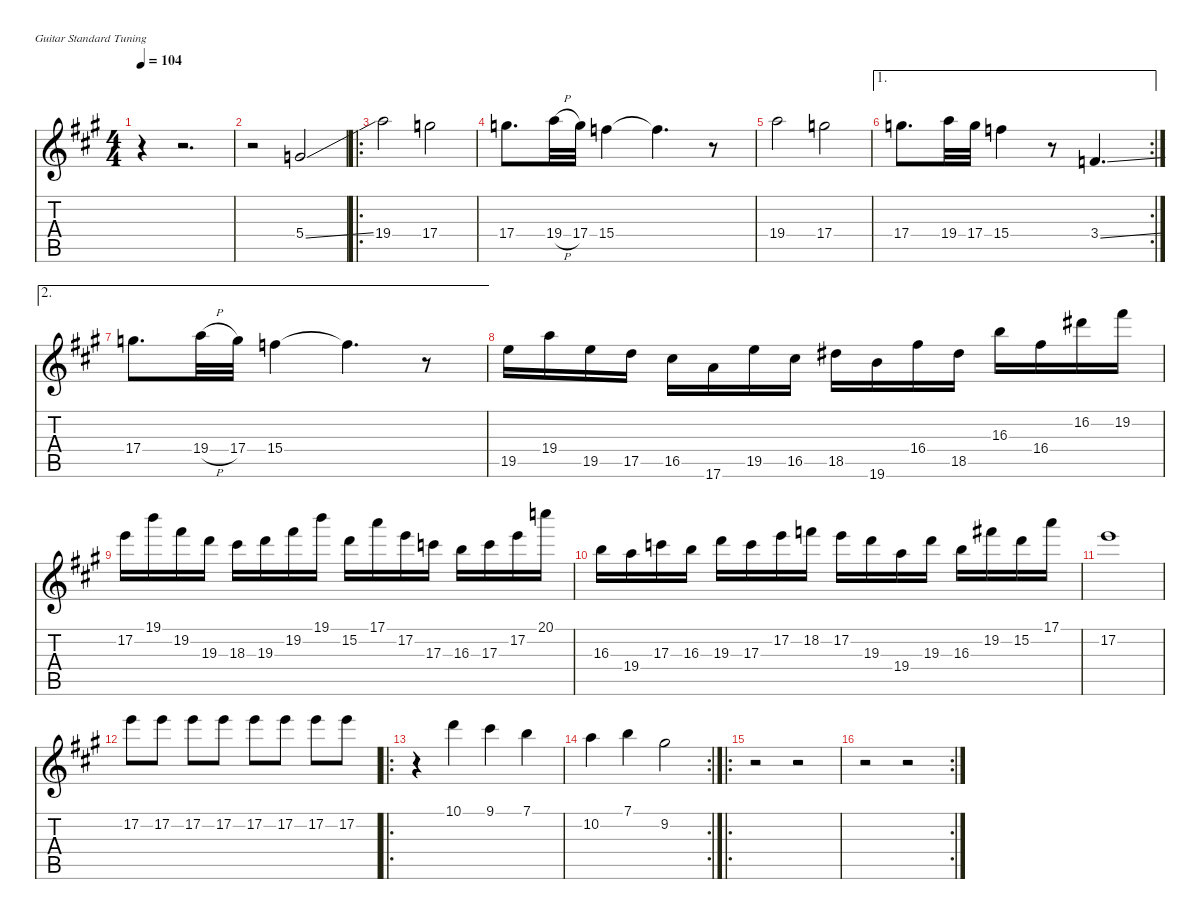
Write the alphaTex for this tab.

\defaultSystemsLayout 4
\hideDynamics
\bracketExtendMode nobrackets
\singleTrackTrackNamePolicy hidden
\multiTrackTrackNamePolicy hidden
\otherSystemsTrackNameOrientation horizontal
\track ("Guitar Five" "el.guit.") {instrument electricguitarclean}
\staff {score tabs}
\tuning (E4 B3 G3 D3 A2 E2)
\ts (4 4)
\tempo 104
\clef g2
\ks a
r.4{dy f beam Down} r.2{d beam Down} |
r.2{beam Down} 5.4{ss acc forcenatural}.2{beam Up} |
\ro
19.4{acc forcenatural}.2{beam Down} 17.4{acc forcenatural}.2{beam Down} |
17.4{acc forcenatural}.8{d beam Down} 19.4{h acc forcenatural}.32{beam Down} 17.4{acc forcenatural}.32{beam Down} 15.4{acc forcenatural}.4{beam Down} 15.4{t acc forcenatural}.4{d beam Down} r.8{beam Down} |
19.4{acc forcenatural}.2{beam Down} 17.4{acc forcenatural}.2{beam Down} |
\ae 1
\rc 2
17.4{acc forcenatural}.8{d beam Down} 19.4{acc forcenatural}.32{beam Down} 17.4{acc forcenatural}.32{beam Down} 15.4{acc forcenatural}.4{beam Down} r.8{beam Down} 3.4{ss acc forcenatural}.4{d beam Up} |
\ae 2
17.4{acc forcenatural}.8{d beam Down} 19.4{h acc forcenatural}.32{beam Down} 17.4{acc forcenatural}.32{beam Down} 15.4{acc forcenatural}.4{beam Down} 15.4{t acc forcenatural}.4{d beam Down} r.8{beam Down} |
19.5{acc forcenatural}.16{beam Down} 19.4{acc forcenatural}.16{beam Down} 19.5{acc forcenatural}.16{beam Down} 17.5{acc forcenatural}.16{beam Down} 16.5{acc #}.16{beam Down} 17.6{acc forcenatural}.16{beam Down} 19.5{acc forcenatural}.16{beam Down} 16.5{acc #}.16{beam Down} 18.5{acc #}.16{beam Down} 19.6{acc forcenatural}.16{beam Down} 16.4{acc #}.16{beam Down} 18.5{acc #}.16{beam Down} 16.3{acc forcenatural}.16{beam Down} 16.4{acc #}.16{beam Down} 16.2{acc #}.16{beam Down} 19.2{acc #}.16{beam Down} |
17.2{acc forcenatural}.16{beam Down} 19.1{acc forcenatural}.16{beam Down} 19.2{acc #}.16{beam Down} 19.3{acc forcenatural}.16{beam Down} 18.3{acc #}.16{beam Down} 19.3{acc forcenatural}.16{beam Down} 19.2{acc #}.16{beam Down} 19.1{acc forcenatural}.16{beam Down} 15.2{acc forcenatural}.16{beam Down} 17.1{acc forcenatural}.16{beam Down} 17.2{acc forcenatural}.16{beam Down} 17.3{acc forcenatural}.16{beam Down} 16.3{acc forcenatural}.16{beam Down} 17.3{acc forcenatural}.16{beam Down} 17.2{acc forcenatural}.16{beam Down} 20.1{acc forcenatural}.16{beam Down} |
16.3{acc forcenatural}.16{beam Down} 19.4{acc forcenatural}.16{beam Down} 17.3{acc forcenatural}.16{beam Down} 16.3{acc forcenatural}.16{beam Down} 19.3{acc forcenatural}.16{beam Down} 17.3{acc forcenatural}.16{beam Down} 17.2{acc forcenatural}.16{beam Down} 18.2{acc forcenatural}.16{beam Down} 17.2{acc forcenatural}.16{beam Down} 19.3{acc forcenatural}.16{beam Down} 19.4{acc forcenatural}.16{beam Down} 19.3{acc forcenatural}.16{beam Down} 16.3{acc forcenatural}.16{beam Down} 19.2{acc #}.16{beam Down} 15.2{acc forcenatural}.16{beam Down} 17.1{acc forcenatural}.16{beam Down} |
17.2{acc forcenatural}.1{beam Down} |
17.2{acc forcenatural}.8{beam Down} 17.2{acc forcenatural}.8{beam Down} 17.2{acc forcenatural}.8{beam Down} 17.2{acc forcenatural}.8{beam Down} 17.2{acc forcenatural}.8{beam Down} 17.2{acc forcenatural}.8{beam Down} 17.2{acc forcenatural}.8{beam Down} 17.2{acc forcenatural}.8{beam Down} |
\ro
r.4{beam Down} 10.1{acc forcenatural}.4{beam Down} 9.1{acc #}.4{beam Down} 7.1{acc forcenatural}.4{beam Down} |
\rc 2
10.2{acc forcenatural}.4{beam Down} 7.1{acc forcenatural}.4{beam Down} 9.2{acc #}.2{beam Down} |
\ro
r.2{beam Down} r.2{beam Down} |
\rc 2
r.2{beam Down} r.2{beam Down}
